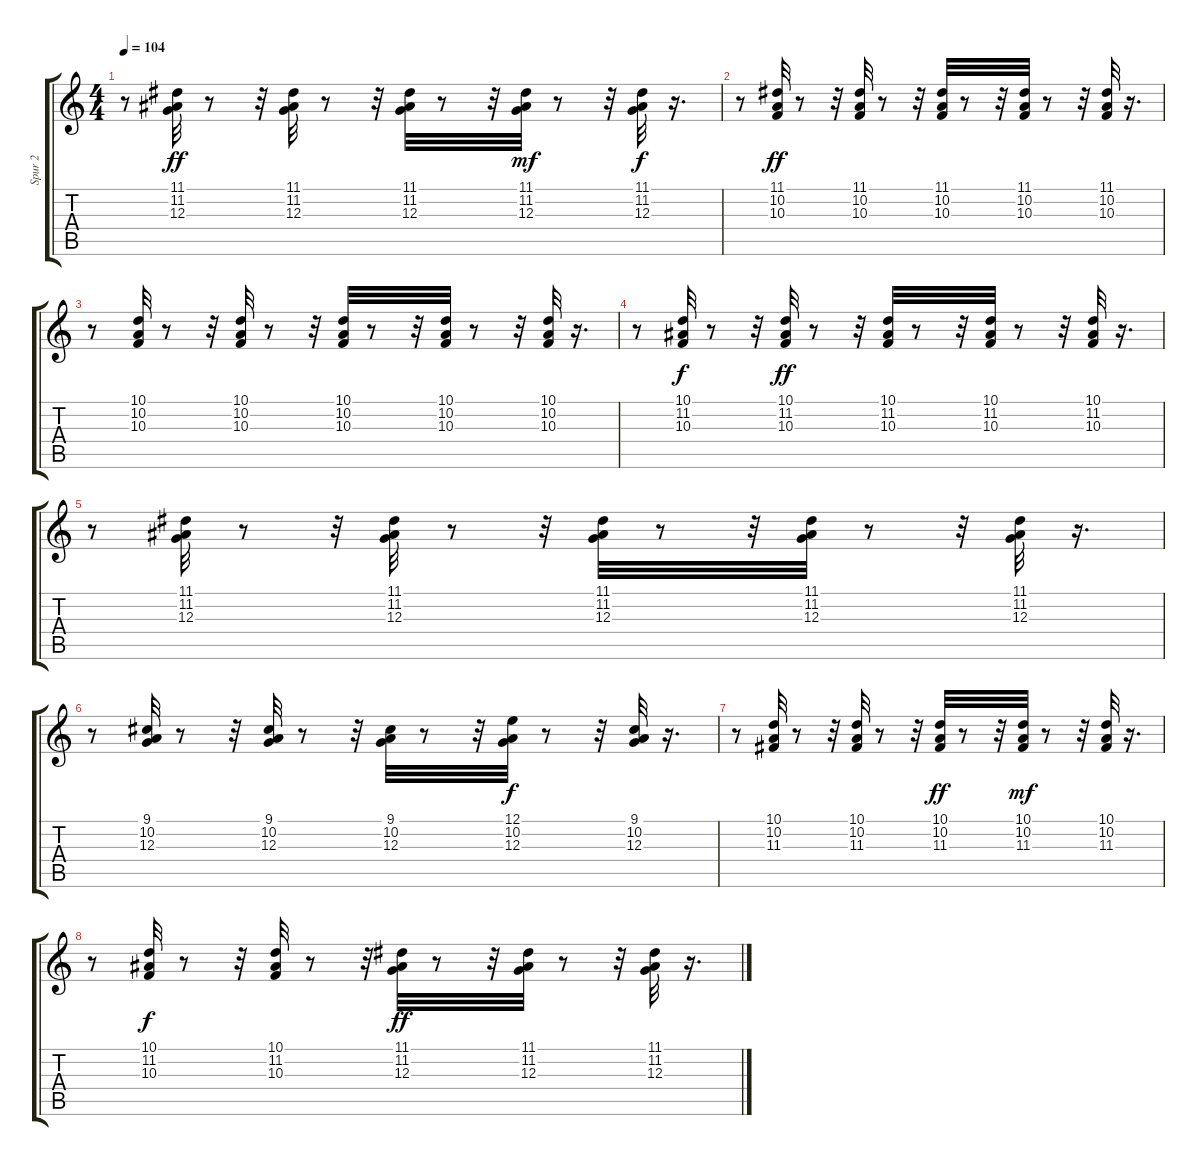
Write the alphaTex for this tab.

\track ("Spur 2" "Spur 2") {instrument acousticgrandpiano}
\staff {score tabs}
\tuning (E4 B3 G3 D3 A2 E2) {hide}
\ts (4 4)
\tempo 104
\clef g2
\ks c
r.8{dy f} (11.1 11.2 12.3).32{dy ff} r.8 r.32 (11.1 11.2 12.3).32 r.8 r.32 (11.1 11.2 12.3).32 r.8 r.32 (11.1 11.2 12.3).32{dy mf} r.8 r.32 (11.1 11.2 12.3).32{dy f} r.16{d} |
r.8 (11.1 10.2 10.3).32{dy ff} r.8 r.32 (11.1 10.2 10.3).32 r.8 r.32 (11.1 10.2 10.3).32 r.8 r.32 (11.1 10.2 10.3).32 r.8 r.32 (11.1 10.2 10.3).32 r.16{d} |
r.8 (10.1 10.2 10.3).32 r.8 r.32 (10.1 10.2 10.3).32 r.8 r.32 (10.1 10.2 10.3).32 r.8 r.32 (10.1 10.2 10.3).32 r.8 r.32 (10.1 10.2 10.3).32 r.16{d} |
r.8 (10.1 11.2 10.3).32{dy f} r.8 r.32 (10.1 11.2 10.3).32{dy ff} r.8 r.32 (10.1 11.2 10.3).32 r.8 r.32 (10.1 11.2 10.3).32 r.8 r.32 (10.1 11.2 10.3).32 r.16{d} |
r.8 (11.1 11.2 12.3).32 r.8 r.32 (11.1 11.2 12.3).32 r.8 r.32 (11.1 11.2 12.3).32 r.8 r.32 (11.1 11.2 12.3).32 r.8 r.32 (11.1 11.2 12.3).32 r.16{d} |
r.8 (9.1 10.2 12.3).32 r.8 r.32 (9.1 10.2 12.3).32 r.8 r.32 (9.1 10.2 12.3).32 r.8 r.32 (12.1 10.2 12.3).32{dy f} r.8 r.32 (9.1 10.2 12.3).32 r.16{d} |
r.8 (10.1 10.2 11.3).32 r.8 r.32 (10.1 10.2 11.3).32 r.8 r.32 (10.1 10.2 11.3).32{dy ff} r.8 r.32 (10.1 10.2 11.3).32{dy mf} r.8 r.32 (10.1 10.2 11.3).32 r.16{d} |
r.8 (10.1 11.2 10.3).32{dy f} r.8 r.32 (10.1 11.2 10.3).32 r.8 r.32 (11.1 11.2 12.3).32{dy ff} r.8 r.32 (11.1 11.2 12.3).32 r.8 r.32 (11.1 11.2 12.3).32 r.16{d}
